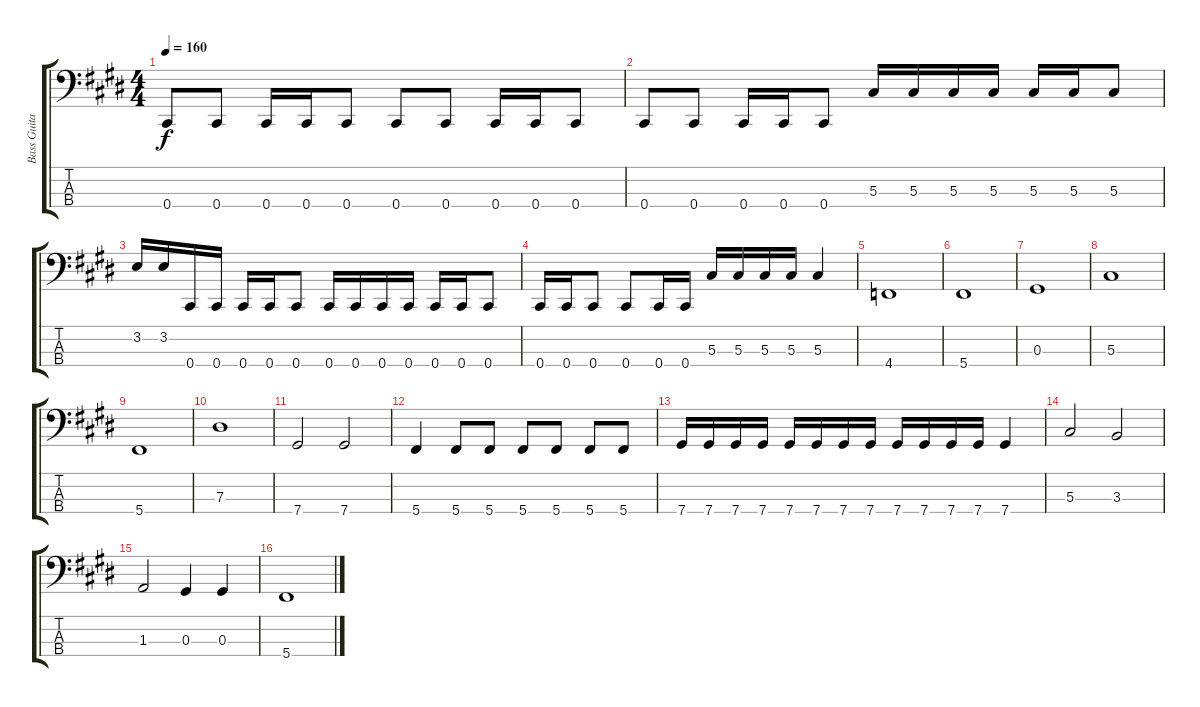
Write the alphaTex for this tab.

\track ("Bass Guitar" "Bass Guita") {instrument electricbasspick}
\staff {score tabs}
\tuning (Gb2 Db2 Ab1 Db1) {hide}
\ts (4 4)
\tempo 160
\clef f4
\ks e
0.4.8{dy f} 0.4.8 0.4.16 0.4.16 0.4.8 0.4.8 0.4.8 0.4.16 0.4.16 0.4.8 |
0.4.8 0.4.8 0.4.16 0.4.16 0.4.8 5.3.16 5.3.16 5.3.16 5.3.16 5.3.16 5.3.16 5.3.8 |
3.2.16 3.2.16 0.4.16 0.4.16 0.4.16 0.4.16 0.4.8 0.4.16 0.4.16 0.4.16 0.4.16 0.4.16 0.4.16 0.4.8 |
0.4.16 0.4.16 0.4.8 0.4.8 0.4.16 0.4.16 5.3.16 5.3.16 5.3.16 5.3.16 5.3.4 |
4.4.1 |
5.4.1 |
0.3.1 |
5.3.1 |
5.4.1 |
7.3.1 |
7.4.2 7.4.2 |
5.4.4 5.4.8 5.4.8 5.4.8 5.4.8 5.4.8 5.4.8 |
7.4.16 7.4.16 7.4.16 7.4.16 7.4.16 7.4.16 7.4.16 7.4.16 7.4.16 7.4.16 7.4.16 7.4.16 7.4.4 |
5.3.2 3.3.2 |
1.3.2 0.3.4 0.3.4 |
5.4.1
